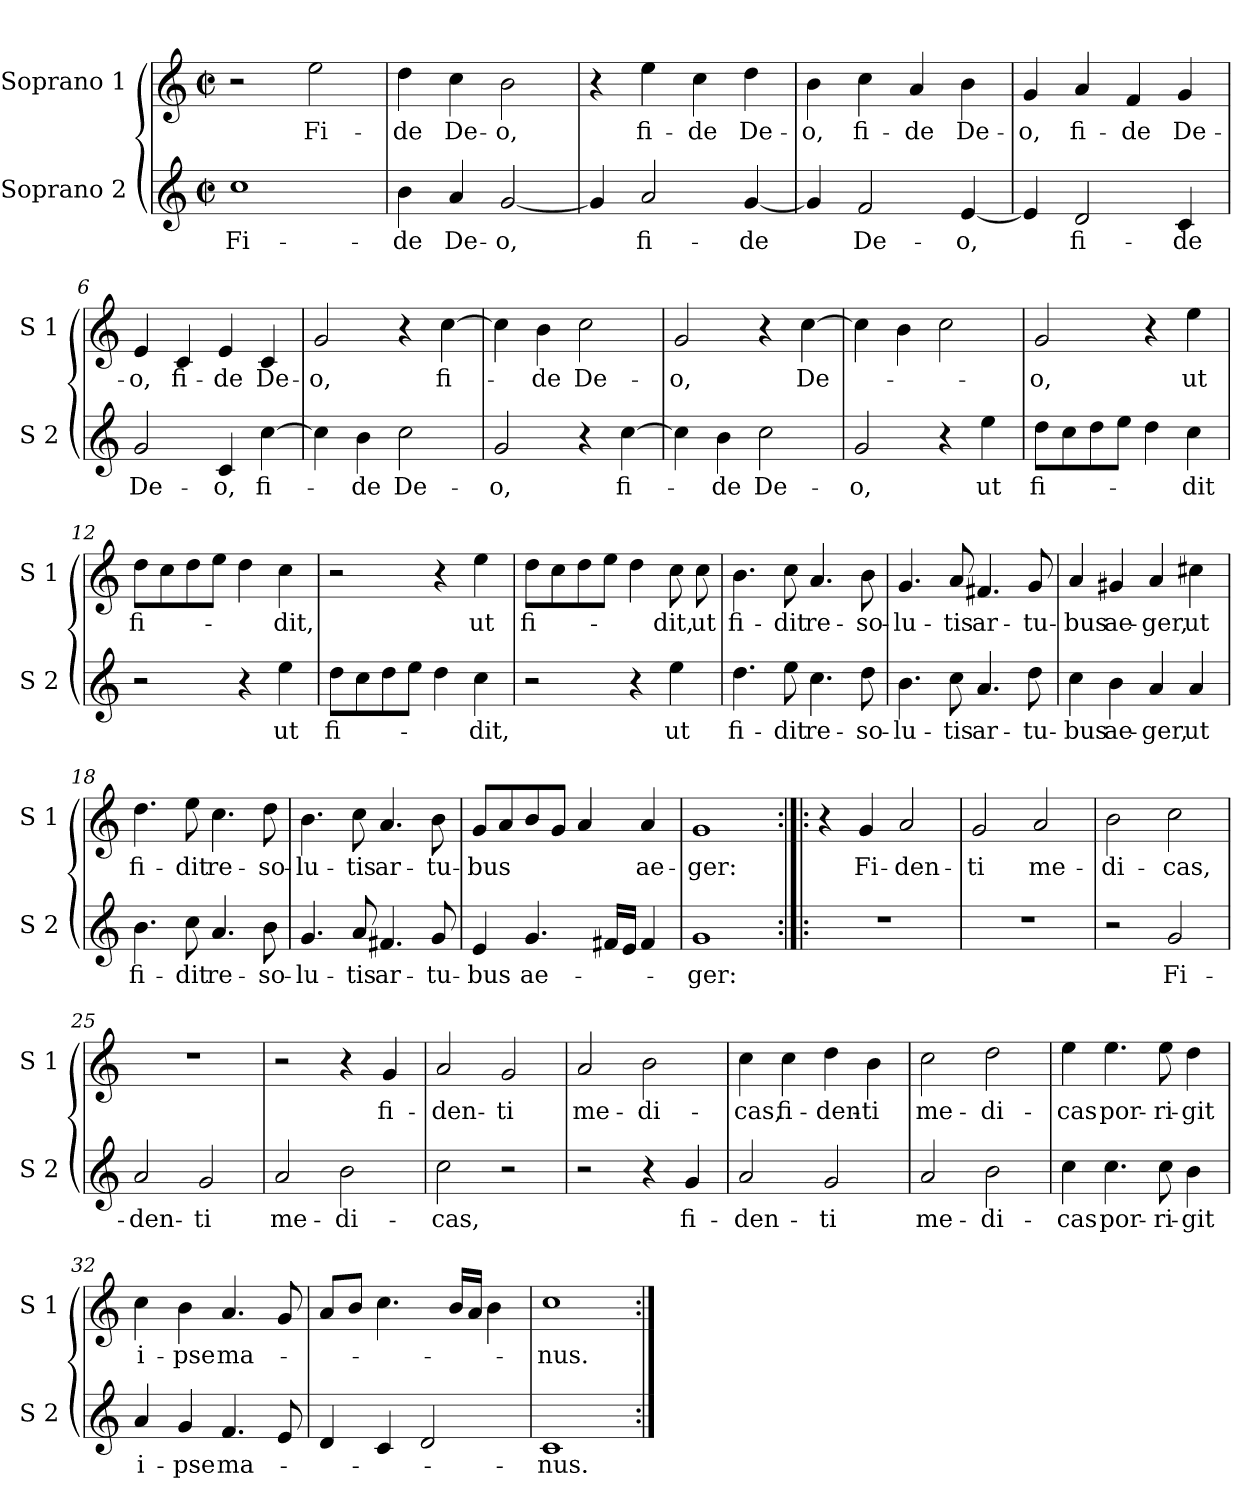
**kern	**text	**kern	**text
*part2	*part2	*part1	*part1
*staff2	*staff2	*staff1	*staff1
*I"Soprano 2	*	*I"Soprano 1	*
*I'S 2	*	*I'S 1	*
*clefG2	*	*clefG2	*
*k[]	*	*k[]	*
*C:	*	*C:	*
*M2/2	*	*M2/2	*
*met(c|)	*	*met(c|)	*
=1	=1	=1	=1
!	!LO:LY:b	!	!
1cc	Fi-	2r	.
!	!	!	!LO:LY:b
.	.	2ee\	Fi-
=2	=2	=2	=2
!	!LO:LY:b	!	!LO:LY:b
4b\	-de	4dd\	-de
!	!LO:LY:b	!	!LO:LY:b
4a/	De-	4cc\	De-
!	!LO:LY:b	!	!LO:LY:b
[2g/	-o,	2b\	-o,
=3	=3	=3	=3
4g/]	.	4r	.
!	!LO:LY:b	!	!LO:LY:b
2a/	fi-	4ee\	fi-
!	!	!	!LO:LY:b
.	.	4cc\	-de
!	!LO:LY:b	!	!LO:LY:b
[4g/	-de	4dd\	De-
=4	=4	=4	=4
!	!	!	!LO:LY:b
4g/]	.	4b\	-o,
!	!LO:LY:b	!	!LO:LY:b
2f/	De-	4cc\	fi-
!	!	!	!LO:LY:b
.	.	4a/	-de
!	!LO:LY:b	!	!LO:LY:b
[4e/	-o,	4b\	De-
=5	=5	=5	=5
!	!	!	!LO:LY:b
4e/]	.	4g/	-o,
!	!LO:LY:b	!	!LO:LY:b
2d/	fi-	4a/	fi-
!	!	!	!LO:LY:b
.	.	4f/	-de
!	!LO:LY:b	!	!LO:LY:b
4c/	-de	4g/	De-
!!LO:LB:g=z
=6	=6	=6	=6
!	!LO:LY:b	!	!LO:LY:b
2g/	De-	4e/	-o,
!	!	!	!LO:LY:b
.	.	4c/	fi-
!	!LO:LY:b	!	!LO:LY:b
4c/	-o,	4e/	-de
!	!LO:LY:b	!	!LO:LY:b
[4cc\	fi-	4c/	De-
=7	=7	=7	=7
!	!	!	!LO:LY:b
4cc\]	.	2g/	-o,
!	!LO:LY:b	!	!
4b\	-de	.	.
!	!LO:LY:b	!	!
2cc\	De-	4r	.
!	!	!	!LO:LY:b
.	.	[4cc\	fi-
=8	=8	=8	=8
!	!LO:LY:b	!	!
2g/	-o,	4cc\]	.
!	!	!	!LO:LY:b
.	.	4b\	-de
!	!	!	!LO:LY:b
4r	.	2cc\	De-
!	!LO:LY:b	!	!
[4cc\	fi-	.	.
=9	=9	=9	=9
!	!	!	!LO:LY:b
4cc\]	.	2g/	-o,
!	!LO:LY:b	!	!
4b\	-de	.	.
!	!LO:LY:b	!	!
2cc\	De-	4r	.
!	!	!	!LO:LY:b
.	.	[4cc\	De-
=10	=10	=10	=10
!	!LO:LY:b	!	!
2g/	-o,	4cc\]	.
.	.	4b\	.
4r	.	2cc\	.
!	!LO:LY:b	!	!
4ee\	ut	.	.
=11	=11	=11	=11
!	!LO:LY:b	!	!LO:LY:b
8dd\L	fi-	2g/	-o,
8cc\	.	.	.
8dd\	.	.	.
8ee\J	.	.	.
4dd\	.	4r	.
!	!LO:LY:b	!	!LO:LY:b
4cc\	-dit	4ee\	ut
!!LO:LB:g=z
=12	=12	=12	=12
!	!	!	!LO:LY:b
2r	.	8dd\L	fi-
.	.	8cc\	.
.	.	8dd\	.
.	.	8ee\J	.
4r	.	4dd\	.
!	!LO:LY:b	!	!LO:LY:b
4ee\	ut	4cc\	-dit,
=13	=13	=13	=13
!	!LO:LY:b	!	!
8dd\L	fi-	2r	.
8cc\	.	.	.
8dd\	.	.	.
8ee\J	.	.	.
4dd\	.	4r	.
!	!LO:LY:b	!	!LO:LY:b
4cc\	-dit,	4ee\	ut
=14	=14	=14	=14
!	!	!	!LO:LY:b
2r	.	8dd\L	fi-
.	.	8cc\	.
.	.	8dd\	.
.	.	8ee\J	.
4r	.	4dd\	.
!	!LO:LY:b	!	!LO:LY:b
4ee\	ut	8cc\	-dit,
!	!	!	!LO:LY:b
.	.	8cc\	ut
=15	=15	=15	=15
!	!LO:LY:b	!	!LO:LY:b
4.dd\	fi-	4.b\	fi-
!	!LO:LY:b	!	!LO:LY:b
8ee\	-dit	8cc\	-dit
!	!LO:LY:b	!	!LO:LY:b
4.cc\	re-	4.a/	re-
!	!LO:LY:b	!	!LO:LY:b
8dd\	-so-	8b\	-so-
=16	=16	=16	=16
!	!LO:LY:b	!	!LO:LY:b
4.b\	-lu-	4.g/	-lu-
!	!LO:LY:b	!	!LO:LY:b
8cc\	-tis	8a/	-tis
!	!LO:LY:b	!	!LO:LY:b
4.a/	ar-	4.f#X/	ar-
!	!LO:LY:b	!	!LO:LY:b
8dd\	-tu-	8g/	-tu-
!!LO:LB:g=z
=17	=17	=17	=17
!	!LO:LY:b	!	!LO:LY:b
4cc\	-bus	4a/	-bus
!	!LO:LY:b	!	!LO:LY:b
4b\	ae-	4g#X/	ae-
!	!LO:LY:b	!	!LO:LY:b
4a/	-ger,	4a/	-ger,
!	!LO:LY:b	!	!LO:LY:b
4a/	ut	4cc#X\	ut
=18	=18	=18	=18
!	!LO:LY:b	!	!LO:LY:b
4.b\	fi-	4.dd\	fi-
!	!LO:LY:b	!	!LO:LY:b
8cc\	-dit	8ee\	-dit
!	!LO:LY:b	!	!LO:LY:b
4.a/	re-	4.cc\	re-
!	!LO:LY:b	!	!LO:LY:b
8b\	-so-	8dd\	-so-
=19	=19	=19	=19
!	!LO:LY:b	!	!LO:LY:b
4.g/	-lu-	4.b\	-lu-
!	!LO:LY:b	!	!LO:LY:b
8a/	-tis	8cc\	-tis
!	!LO:LY:b	!	!LO:LY:b
4.f#X/	ar-	4.a/	ar-
!	!LO:LY:b	!	!LO:LY:b
8g/	-tu-	8b\	-tu-
=20	=20	=20	=20
!	!LO:LY:b	!	!LO:LY:b
4e/	-bus	8g/L	-bus
.	.	8a/	.
!	!LO:LY:b	!	!
4.g/	ae-	8b/	.
.	.	8g/J	.
.	.	4a/	.
16f#X/LL	.	.	.
16e/JJ	.	.	.
!	!	!	!LO:LY:b
4f#/	.	4a/	ae-
=21	=21	=21	=21
!	!LO:LY:b	!	!LO:LY:b
1g	-ger:	1g	-ger:
!!LO:PB:g=z
=22:|!|:	=22:|!|:	=22:|!|:	=22:|!|:
1r	.	4r	.
!	!	!	!LO:LY:b
.	.	4g/	Fi-
!	!	!	!LO:LY:b
.	.	2a/	-den-
=23	=23	=23	=23
!	!	!	!LO:LY:b
1r	.	2g/	-ti
!	!	!	!LO:LY:b
.	.	2a/	me-
=24	=24	=24	=24
!	!	!	!LO:LY:b
2r	.	2b\	-di-
!	!LO:LY:b	!	!LO:LY:b
2g/	Fi-	2cc\	-cas,
=25	=25	=25	=25
!	!LO:LY:b	!	!
2a/	-den-	1r	.
!	!LO:LY:b	!	!
2g/	-ti	.	.
=26	=26	=26	=26
!	!LO:LY:b	!	!
2a/	me-	2r	.
!	!LO:LY:b	!	!
2b\	-di-	4r	.
!	!	!	!LO:LY:b
.	.	4g/	fi-
!!LO:LB:g=z
=27	=27	=27	=27
!	!LO:LY:b	!	!LO:LY:b
2cc\	-cas,	2a/	-den-
!	!	!	!LO:LY:b
2r	.	2g/	-ti
=28	=28	=28	=28
!	!	!	!LO:LY:b
2r	.	2a/	me-
!	!	!	!LO:LY:b
4r	.	2b\	-di-
!	!LO:LY:b	!	!
4g/	fi-	.	.
=29	=29	=29	=29
!	!LO:LY:b	!	!LO:LY:b
2a/	-den-	4cc\	-cas,
!	!	!	!LO:LY:b
.	.	4cc\	fi-
!	!LO:LY:b	!	!LO:LY:b
2g/	-ti	4dd\	-den-
!	!	!	!LO:LY:b
.	.	4b\	-ti
=30	=30	=30	=30
!	!LO:LY:b	!	!LO:LY:b
2a/	me-	2cc\	me-
!	!LO:LY:b	!	!LO:LY:b
2b\	-di-	2dd\	-di-
!!LO:LB:g=z
=31	=31	=31	=31
!	!LO:LY:b	!	!LO:LY:b
4cc\	-cas	4ee\	-cas
!	!LO:LY:b	!	!LO:LY:b
4.cc\	por-	4.ee\	por-
!	!LO:LY:b	!	!LO:LY:b
8cc\	-ri-	8ee\	-ri-
!	!LO:LY:b	!	!LO:LY:b
4b\	-git	4dd\	-git
=32	=32	=32	=32
!	!LO:LY:b	!	!LO:LY:b
4a/	i-	4cc\	i-
!	!LO:LY:b	!	!LO:LY:b
4g/	-pse	4b\	-pse
!	!LO:LY:b	!	!LO:LY:b
4.f/	ma-	4.a/	ma-
8e/	.	8g/	.
=33	=33	=33	=33
4d/	.	8a/L	.
.	.	8b/J	.
4c/	.	4.cc\	.
2d/	.	.	.
.	.	16b/LL	.
.	.	16a/JJ	.
.	.	4b\	.
=34	=34	=34	=34
!	!LO:LY:b	!	!LO:LY:b
1c	-nus.	1cc	-nus.
=:|!	=:|!	=:|!	=:|!
*-	*-	*-	*-
